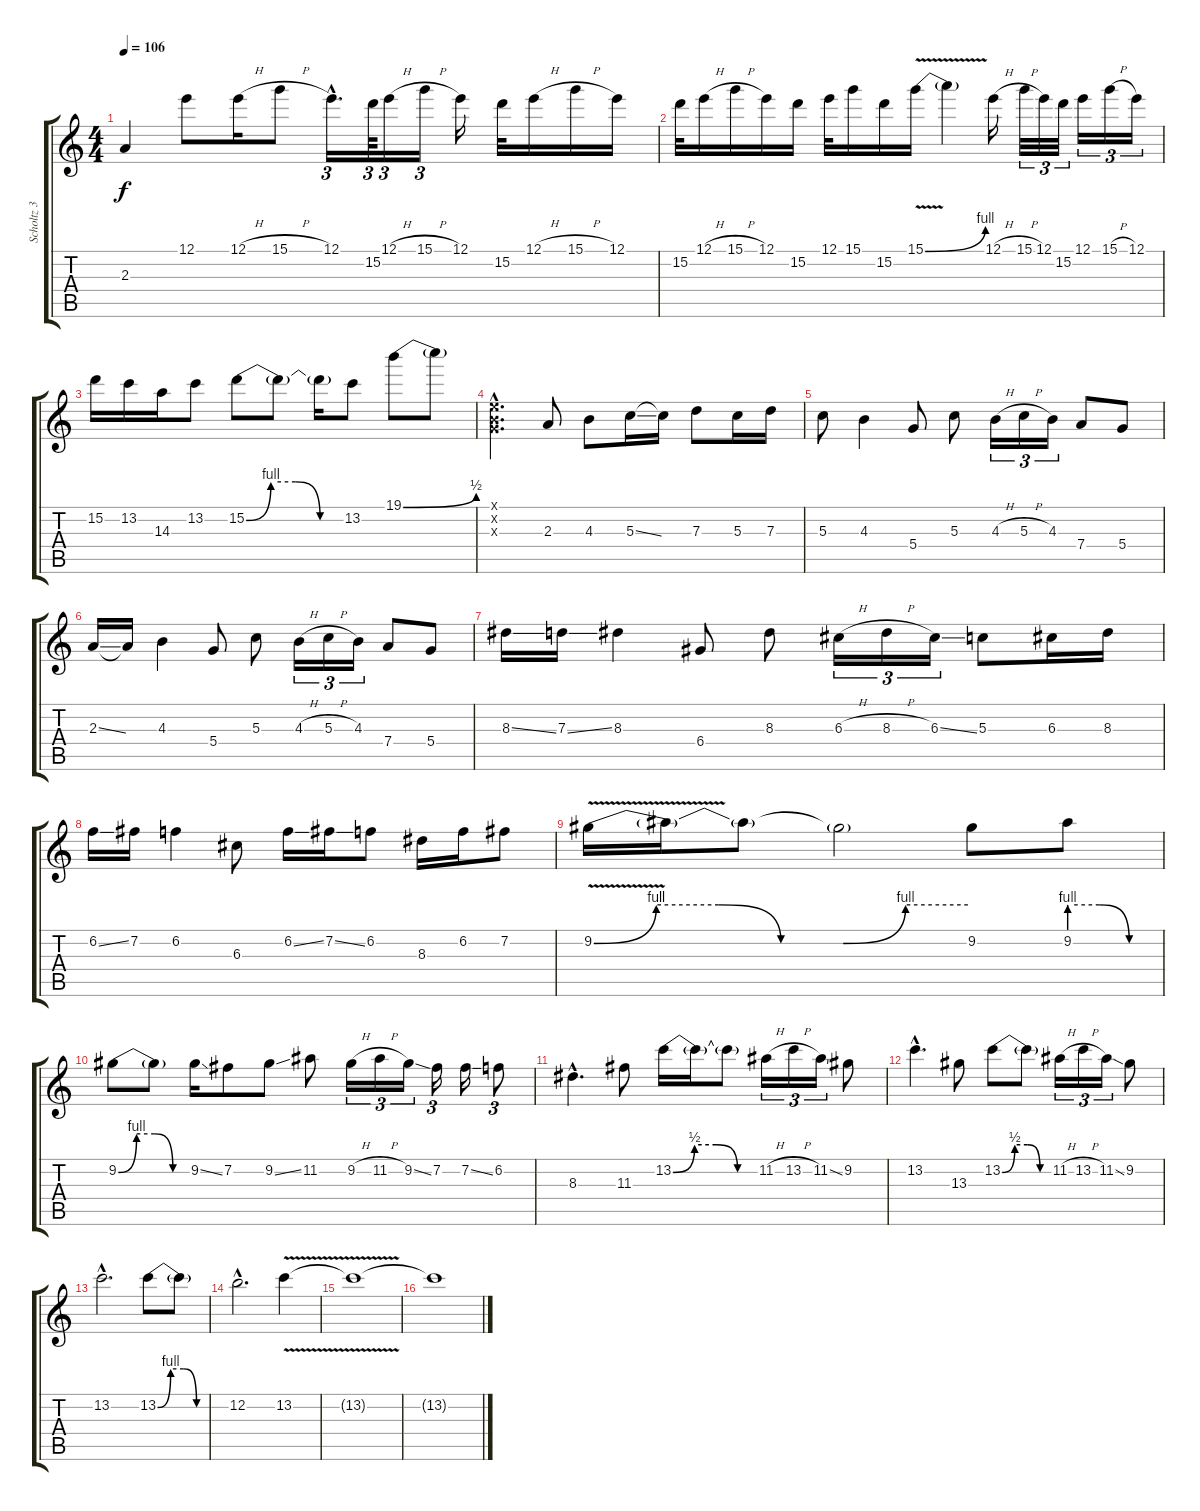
\track ("Scholtz 3" "Scholtz 3") {instrument distortionguitar}
\staff {score tabs}
\tuning (E4 B3 G3 D3 A2 E2) {hide}
\ts (4 4)
\tempo 106
\clef g2
\ks c
2.3.4{dy f} 12.1.8 12.1{h}.16 15.1{h}.8 12.1{hac}.16{d tu (3 2)} 15.2.64{tu (3 2)} 12.1{h}.16{tu (3 2)} 15.1{h}.16{tu (3 2)} 12.1.16 15.2.32 12.1{h}.16 15.1{h}.16 12.1.16 |
15.2.32 12.1{h}.16 15.1{h}.16 12.1.16 15.2.16 12.1.32 15.1.16 15.2.16 15.1{be (bend 0 0 60 4) v}.16 15.1{t}.4 12.1{h}.16 15.1{h}.32{tu (3 2)} 12.1.32{tu (3 2)} 15.2.32{tu (3 2)} 12.1.16{tu (3 2)} 15.1{h}.16{tu (3 2)} 12.1.16{tu (3 2)} |
15.2.16 13.2.16 14.3.16 13.2.8 15.2{be (custom 0 0 15 4 30 4 45 0 60 0)}.8 15.2{t}.8 15.2{t}.16 13.2.8 19.1{be (bend 0 0 60 2)}.8 19.1{t}.8 |
(0.1{hac x} 0.2{hac x} 0.3{hac x}).4{d} 2.3.8 4.3.8 5.3{ss}.16 5.3{t}.16 7.3.8 5.3.16 7.3.16 |
5.3.8 4.3.4 5.4.8 5.3.8 4.3{h}.16{tu (3 2)} 5.3{h}.16{tu (3 2)} 4.3.16{tu (3 2)} 7.4.8 5.4.8 |
2.3{ss}.16 2.3{t}.16 4.3.4 5.4.8 5.3.8 4.3{h}.16{tu (3 2)} 5.3{h}.16{tu (3 2)} 4.3.16{tu (3 2)} 7.4.8 5.4.8 |
8.3{ss}.16 7.3{ss}.16 8.3.4 6.4.8 8.3.8 6.3{h}.16{tu (3 2)} 8.3{h}.16{tu (3 2)} 6.3{ss}.16{tu (3 2)} 5.3.8 6.3.16 8.3.16 |
6.2{ss}.16 7.2.16 6.2.4 6.3.8 6.2{ss}.16 7.2{ss}.16 6.2.8 8.3.16 6.2.16 7.2.8 |
9.2{be (custom 0 0 10 4 20 4 30 0 40 0 50 4 60 4) v}.16 9.2{t}.16 9.2{t}.8 9.2{t}.2 9.2.8 9.2{be (custom 0 4 20 4 40 0 60 0)}.8 |
9.2{be (custom 0 0 15 4 30 4 45 0 60 0)}.8 9.2{t}.8 9.2{ss}.16 7.2.8 9.2{ss}.8 11.2.8 9.2{h}.16{tu (3 2)} 11.2{h}.16{tu (3 2)} 9.2{ss}.16{tu (3 2)} 7.2.16{tu (3 2)} 7.2{ss}.16 6.2.8{tu (3 2)} |
8.3{hac}.4{d} 11.3.8 13.2{be (custom 0 0 15 2 30 2 45 0 60 0)}.16 13.2{t}.16 13.2{t}.8 11.2{h}.16{tu (3 2)} 13.2{h}.16{tu (3 2)} 11.2{ss}.16{tu (3 2)} 9.2.8 |
13.2{hac}.4{d} 13.3.8 13.2{be (custom 0 0 15 2 30 2 45 0 60 0)}.8 13.2{t}.8 11.2{h}.16{tu (3 2)} 13.2{h}.16{tu (3 2)} 11.2{ss}.16{tu (3 2)} 9.2.8 |
13.2{hac}.2{d} 13.2{be (custom 0 0 15 4 30 4 45 0 60 0)}.8 13.2{t}.8 |
12.2{hac}.2{d} 13.2{v}.4 |
13.2{t}.1 |
13.2{t}.1
